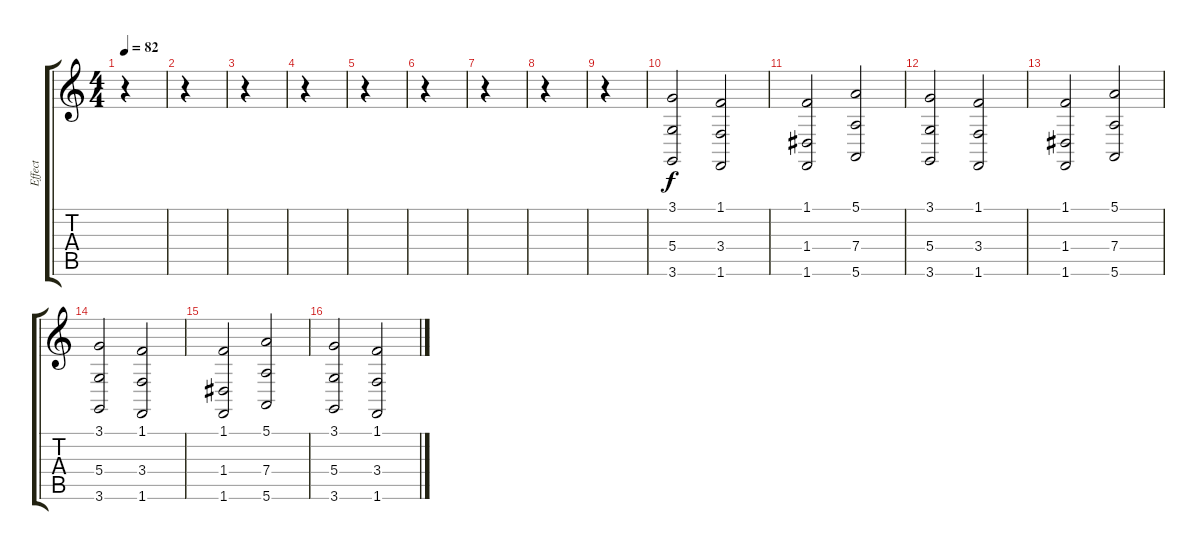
\track ("Effect" "Effect") {instrument voiceoohs}
\staff {score tabs}
\tuning (E4 B3 G3 D3 A2 E2) {hide}
\ts (4 4)
\tempo 82
\clef g2
\ks c
r.4{dy f} |
r.4 |
r.4 |
r.4 |
r.4 |
r.4 |
r.4 |
r.4 |
r.4 |
(3.1 5.4 3.6).2 (1.1 3.4 1.6).2 |
(1.1 1.4 1.6).2 (5.1 7.4 5.6).2 |
(3.1 5.4 3.6).2 (1.1 3.4 1.6).2 |
(1.1 1.4 1.6).2 (5.1 7.4 5.6).2 |
(3.1 5.4 3.6).2 (1.1 3.4 1.6).2 |
(1.1 1.4 1.6).2 (5.1 7.4 5.6).2 |
(3.1 5.4 3.6).2 (1.1 3.4 1.6).2
